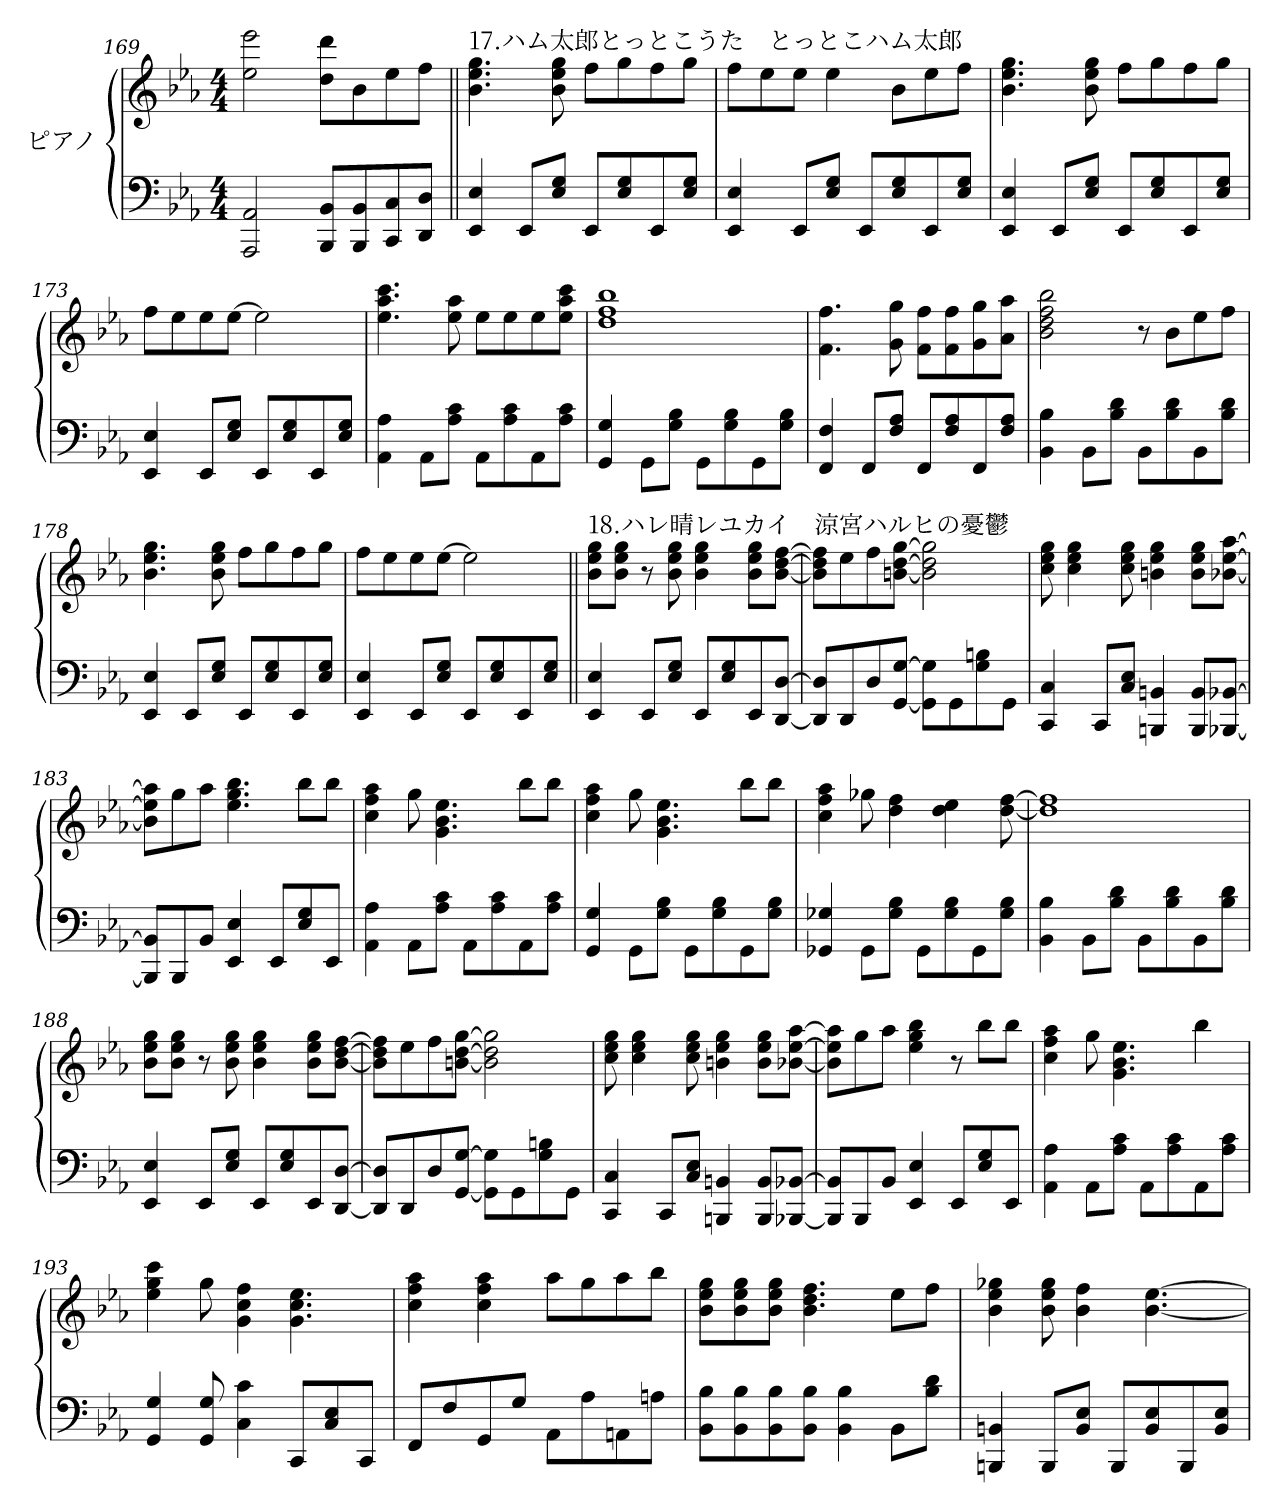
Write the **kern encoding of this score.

**kern	**kern
*part1	*part1
*staff2	*staff1
*I"ピアノ	*
*clefF4	*clefG2
*k[b-e-a-]	*k[b-e-a-]
*M4/4	*M4/4
=169	=169
2AAA-/ 2AA-/	2ee-\ 2eee-\
8BBB-/ 8BB-/L	8dd\ 8ddd\L
8BBB-/ 8BB-/	8b-\
8CC/ 8C/	8ee-\
8DD/ 8D/J	8ff\J
=170||	=170||
!	!LO:TX:a:t=17.ハム太郎とっとこうた　とっとこハム太郎
4EE-/ 4E-/	4.b-\ 4.ee-\ 4.gg\
8EE-/L	.
8E-/ 8G/J	8b-\ 8ee-\ 8gg\
8EE-/L	8ff\L
8E-/ 8G/	8gg\
8EE-/	8ff\
8E-/ 8G/J	8gg\J
=171	=171
4EE-/ 4E-/	8ff\L
.	8ee-\
8EE-/L	8ee-\J
8E-/ 8G/J	4ee-\
8EE-/L	.
8E-/ 8G/	8b-\L
8EE-/	8ee-\
8E-/ 8G/J	8ff\J
=172	=172
4EE-/ 4E-/	4.b-\ 4.ee-\ 4.gg\
8EE-/L	.
8E-/ 8G/J	8b-\ 8ee-\ 8gg\
8EE-/L	8ff\L
8E-/ 8G/	8gg\
8EE-/	8ff\
8E-/ 8G/J	8gg\J
!!LO:LB:g=z
=173	=173
4EE-/ 4E-/	8ff\L
.	8ee-\
8EE-/L	8ee-\
8E-/ 8G/J	[8ee-\J
8EE-/L	2ee-\]
8E-/ 8G/	.
8EE-/	.
8E-/ 8G/J	.
=174	=174
4AA-\ 4A-\	4.ee-\ 4.aa-\ 4.ccc\
8AA-\L	.
8A-\ 8c\J	8ee-\ 8aa-\
8AA-\L	8ee-\L
8A-\ 8c\	8ee-\
8AA-\	8ee-\
8A-\ 8c\J	8ee-\ 8aa-\ 8ccc\J
=175	=175
4GG/ 4G/	1dd 1ff 1bb-
8GG\L	.
8G\ 8B-\J	.
8GG\L	.
8G\ 8B-\	.
8GG\	.
8G\ 8B-\J	.
=176	=176
4FF/ 4F/	4.f\ 4.ff\
8FF/L	.
8F/ 8A-/J	8g\ 8gg\
8FF/L	8f\ 8ff\L
8F/ 8A-/	8f\ 8ff\
8FF/	8g\ 8gg\
8F/ 8A-/J	8a-\ 8aa-\J
=177	=177
4BB-\ 4B-\	2b-\ 2dd\ 2ff\ 2bb-\
8BB-\L	.
8B-\ 8d\J	.
8BB-\L	8r
8B-\ 8d\	8b-\L
8BB-\	8ee-\
8B-\ 8d\J	8ff\J
!!LO:LB:g=z
=178	=178
4EE-/ 4E-/	4.b-\ 4.ee-\ 4.gg\
8EE-/L	.
8E-/ 8G/J	8b-\ 8ee-\ 8gg\
8EE-/L	8ff\L
8E-/ 8G/	8gg\
8EE-/	8ff\
8E-/ 8G/J	8gg\J
=179	=179
4EE-/ 4E-/	8ff\L
.	8ee-\
8EE-/L	8ee-\
8E-/ 8G/J	[8ee-\J
8EE-/L	2ee-\]
8E-/ 8G/	.
8EE-/	.
8E-/ 8G/J	.
=180||	=180||
!	!LO:TX:a:t=18.ハレ晴レユカイ　涼宮ハルヒの憂鬱
4EE-/ 4E-/	8b-\ 8ee-\ 8gg\L
.	8b-\ 8ee-\ 8gg\J
8EE-/L	8r
8E-/ 8G/J	8b-\ 8ee-\ 8gg\
8EE-/L	4b-\ 4ee-\ 4gg\
8E-/ 8G/	.
8EE-/	8b-\ 8ee-\ 8gg\L
[8DD/ [8D/J	[8b-\ [8dd\ [8ff\J
=181	=181
8DD/] 8D/]L	8b-\] 8dd\] 8ff\]L
8DD/	8ee-\
8D/	8ff\
[8GG/ [8G/J	[8bn\ [8dd\ [8gg\J
8GG\] 8G\]L	2b\] 2dd\] 2gg\]
8GG\	.
8G\ 8Bn\	.
8GG\J	.
!!LO:PB:g=z
=182	=182
4CC/ 4C/	8cc\ 8ee-\ 8gg\
.	4cc\ 4ee-\ 4gg\
8CC/L	.
8C/ 8E-/J	8cc\ 8ee-\ 8gg\
4BBBn/ 4BBn/	4bn\ 4ee-\ 4gg\
8BBB/ 8BB/L	8b\ 8ee-\ 8gg\L
[8BBB-X/ [8BB-X/J	[8b-X\ [8ee-\ [8aa-\J
=183	=183
8BBB-/] 8BB-/]L	8b-\] 8ee-\] 8aa-\]L
8BBB-/	8gg\
8BB-/J	8aa-\J
4EE-/ 4E-/	4.ee-\ 4.gg\ 4.bb-\
8EE-/L	.
8E-/ 8G/	8bb-\L
8EE-/J	8bb-\J
=184	=184
4AA-\ 4A-\	4cc\ 4ff\ 4aa-\
8AA-\L	8gg\
8A-\ 8c\J	4.g\ 4.b-\ 4.ee-\
8AA-\L	.
8A-\ 8c\	.
8AA-\	8bb-\L
8A-\ 8c\J	8bb-\J
=185	=185
4GG/ 4G/	4cc\ 4ff\ 4aa-\
8GG\L	8gg\
8G\ 8B-\J	4.g\ 4.b-\ 4.ee-\
8GG\L	.
8G\ 8B-\	.
8GG\	8bb-\L
8G\ 8B-\J	8bb-\J
=186	=186
4GG-X/ 4G-X/	4cc\ 4ff\ 4aa-\
8GG-\L	8gg-X\
8G-\ 8B-\J	4dd\ 4ff\
8GG-\L	.
8G-\ 8B-\	4dd\ 4ee-\
8GG-\	.
8G-\ 8B-\J	[8dd\ [8ff\
!!LO:LB:g=z
=187	=187
4BB-\ 4B-\	1dd] 1ff]
8BB-\L	.
8B-\ 8d\J	.
8BB-\L	.
8B-\ 8d\	.
8BB-\	.
8B-\ 8d\J	.
=188	=188
4EE-/ 4E-/	8b-\ 8ee-\ 8gg\L
.	8b-\ 8ee-\ 8gg\J
8EE-/L	8r
8E-/ 8G/J	8b-\ 8ee-\ 8gg\
8EE-/L	4b-\ 4ee-\ 4gg\
8E-/ 8G/	.
8EE-/	8b-\ 8ee-\ 8gg\L
[8DD/ [8D/J	[8b-\ [8dd\ [8ff\J
=189	=189
8DD/] 8D/]L	8b-\] 8dd\] 8ff\]L
8DD/	8ee-\
8D/	8ff\
[8GG/ [8G/J	[8bn\ [8dd\ [8gg\J
8GG\] 8G\]L	2b\] 2dd\] 2gg\]
8GG\	.
8G\ 8Bn\	.
8GG\J	.
=190	=190
4CC/ 4C/	8cc\ 8ee-\ 8gg\
.	4cc\ 4ee-\ 4gg\
8CC/L	.
8C/ 8E-/J	8cc\ 8ee-\ 8gg\
4BBBn/ 4BBn/	4bn\ 4ee-\ 4gg\
8BBB/ 8BB/L	8b\ 8ee-\ 8gg\L
[8BBB-X/ [8BB-X/J	[8b-X\ [8ee-\ [8aa-\J
!!LO:LB:g=z
=191	=191
8BBB-/] 8BB-/]L	8b-\] 8ee-\] 8aa-\]L
8BBB-/	8gg\
8BB-/J	8aa-\J
4EE-/ 4E-/	4ee-\ 4gg\ 4bb-\
8EE-/L	8r
8E-/ 8G/	8bb-\L
8EE-/J	8bb-\J
=192	=192
4AA-\ 4A-\	4cc\ 4ff\ 4aa-\
8AA-\L	8gg\
8A-\ 8c\J	4.g\ 4.b-\ 4.ee-\
8AA-\L	.
8A-\ 8c\	.
8AA-\	4bb-\
8A-\ 8c\J	.
=193	=193
4GG/ 4G/	4ee-\ 4gg\ 4ccc\
8GG/ 8G/	8gg\
4C\ 4c\	4g\ 4cc\ 4ff\
8CC/L	4.g\ 4.cc\ 4.ee-\
8C/ 8E-/	.
8CC/J	.
=194	=194
8FF/L	4cc\ 4ff\ 4aa-\
8F/	.
8GG/	4cc\ 4ff\ 4aa-\
8G/J	.
8AA-\L	8aa-\L
8A-\	8gg\
8AAn\	8aa-\
8An\J	8bb-\J
=195	=195
8BB-\ 8B-\L	8b-\ 8ee-\ 8gg\L
8BB-\ 8B-\	8b-\ 8ee-\ 8gg\
8BB-\ 8B-\	8b-\ 8ee-\ 8gg\J
8BB-\ 8B-\J	4.b-\ 4.dd\ 4.ff\
4BB-\ 4B-\	.
8BB-\L	8ee-\L
8B-\ 8d\J	8ff\J
!!LO:LB:g=z
=196	=196
4BBBn/ 4BBn/	4b-\ 4ee-\ 4gg-X\
8BBB/L	8b-\ 8ee-\ 8gg-\
8BB/ 8E-/J	4b-\ 4ff\
8BBB/L	.
8BB/ 8E-/	[4.b-\ [4.ee-\
8BBB/	.
8BB/ 8E-/J	.
=	=
*-	*-
